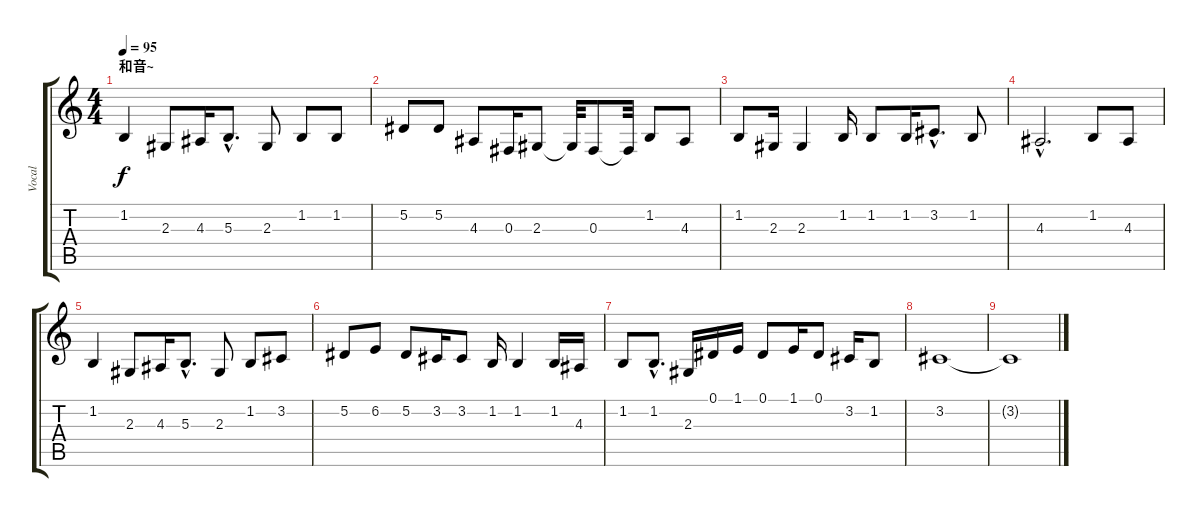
\track ("Vocal" "Vocal") {instrument violin}
\staff {score tabs}
\tuning (Eb4 Bb3 Gb3 Db3 Ab2 Eb2) {hide}
\ts (4 4)
\section ("" "和音~")
\tempo 95
\clef g2
\ks c
1.2.4{dy f} 2.3.8 4.3.16 5.3{hac}.8{d} 2.3.8 1.2.8 1.2.8 |
5.2.8 5.2.8 4.3.8 0.3.16 2.3.8 2.3{t}.32 0.3.8 0.3{t}.32 1.2.8 4.3.8 |
1.2.8 2.3.16 2.3.4 1.2.16 1.2.8 1.2.16 3.2{hac}.8{d} 1.2.8 |
4.3{hac}.2{d} 1.2.8 4.3.8 |
1.2.4 2.3.8 4.3.16 5.3{hac}.8{d} 2.3.8 1.2.8 3.2.8 |
5.2.8 6.2.8 5.2.8 3.2.16 3.2.8 1.2.16 1.2.4 1.2.16 4.3.16 |
1.2.8 1.2{hac}.8{d} 2.3.16 0.1.16 1.1.16 0.1.8 1.1.16 0.1.8 3.2.16 1.2.8 |
3.2.1 |
3.2{t}.1
